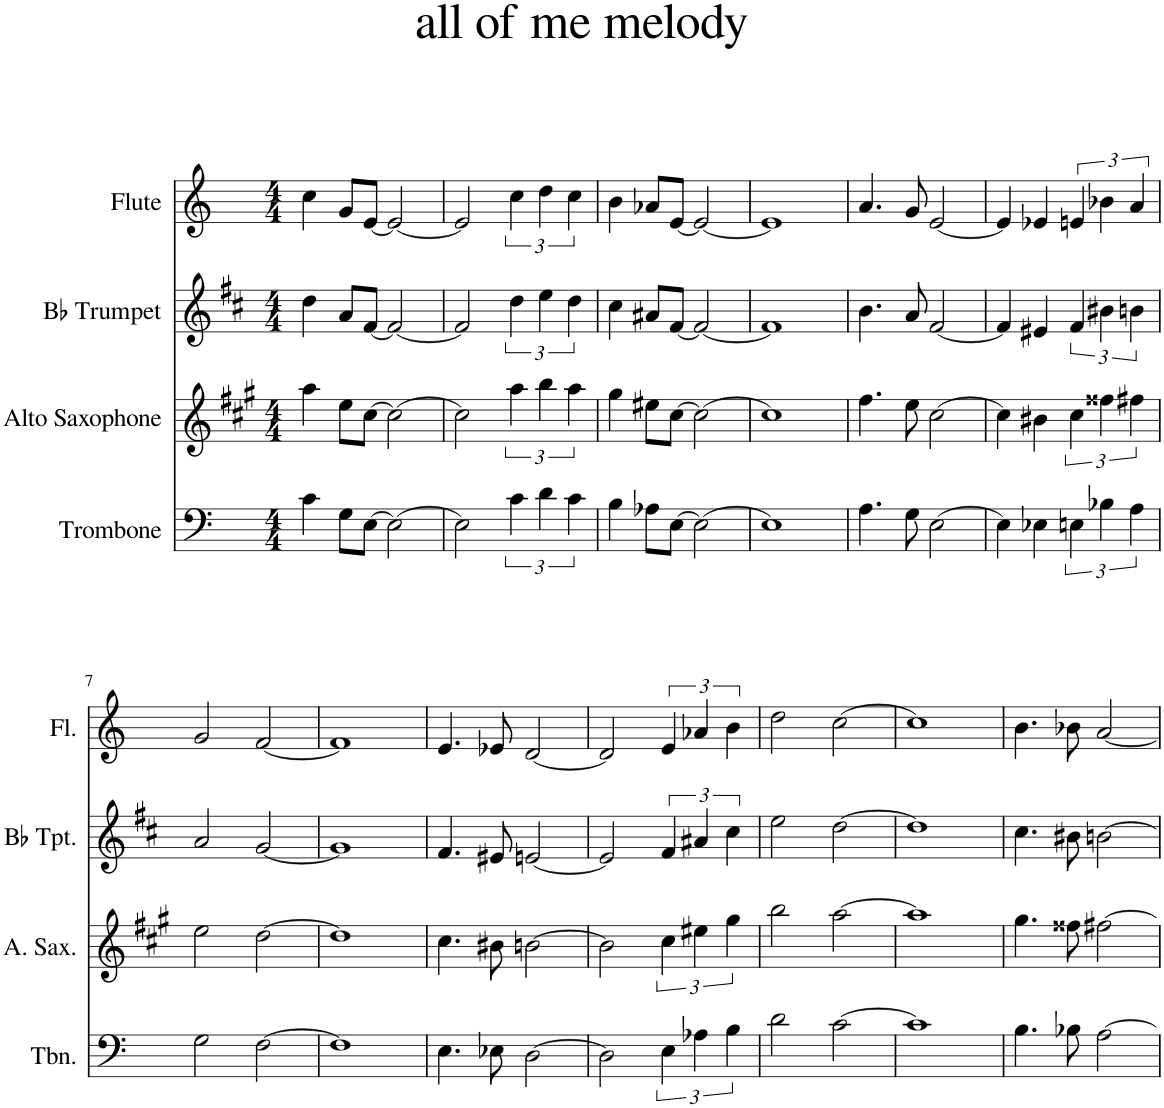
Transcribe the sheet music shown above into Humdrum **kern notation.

**kern	**kern	**kern	**kern
*part4	*part3	*part2	*part1
*staff4	*staff3	*staff2	*staff1
*I"Trombone	*I"Alto Saxophone	*I"Bb Trumpet	*I"Flute
*I'Tbn.	*I'A. Sax.	*I'Bb Tpt.	*I'Fl.
*clefF4	*clefG2	*clefG2	*clefG2
*	*Trd5c9	*Trd1c2	*
*k[]	*k[f#c#g#]	*k[f#c#]	*k[]
*M4/4	*M4/4	*M4/4	*M4/4
=1	=1	=1	=1
4c\	4aa\	4dd\	4cc\
8G\L	8ee\L	8a/L	8g/L
[8E\J	[8cc#\J	[8f#/J	[8e/J
2E\_	2cc#\_	2f#/_	2e/_
=2	=2	=2	=2
2E\]	2cc#\]	2f#/]	2e/]
6c\	6aa\	6dd\	6cc\
6d\	6bb\	6ee\	6dd\
6c\	6aa\	6dd\	6cc\
=3	=3	=3	=3
4B\	4gg#\	4cc#\	4b\
8A-X\L	8ee#X\L	8a#X/L	8a-X/L
[8E\J	[8cc#\J	[8f#/J	[8e/J
2E\_	2cc#\_	2f#/_	2e/_
=4	=4	=4	=4
1E]	1cc#]	1f#]	1e]
=5	=5	=5	=5
4.A\	4.ff#\	4.b\	4.a/
8G\	8ee\	8a/	8g/
[2E\	[2cc#\	[2f#/	[2e/
=6	=6	=6	=6
4E\]	4cc#\]	4f#/]	4e/]
4E-X\	4b#X\	4e#X/	4e-X/
6En\	6cc#\	6f#/	6en/
6B-X\	6ff##X\	6b#X\	6b-X\
6A\	6ff#X\	6bn\	6a/
!!LO:LB:g=z
=7	=7	=7	=7
2G\	2ee\	2a/	2g/
[2F\	[2dd\	[2g/	[2f/
=8	=8	=8	=8
1F]	1dd]	1g]	1f]
=9	=9	=9	=9
4.E\	4.cc#\	4.f#/	4.e/
8E-X\	8b#X\	8e#X/	8e-X/
[2D\	[2bn\	[2en/	[2d/
=10	=10	=10	=10
2D\]	2b\]	2e/]	2d/]
6E\	6cc#\	6f#/	6e/
6A-X\	6ee#X\	6a#X/	6a-X/
6B\	6gg#\	6cc#\	6b\
=11	=11	=11	=11
2d\	2bb\	2ee\	2dd\
[2c\	[2aa\	[2dd\	[2cc\
=12	=12	=12	=12
1c]	1aa]	1dd]	1cc]
=13	=13	=13	=13
4.B\	4.gg#\	4.cc#\	4.b\
8B-X\	8ff##X\	8b#X\	8b-X\
[2A\	[2ff#X\	[2bn\	[2a/
=	=	=	=
*-	*-	*-	*-
